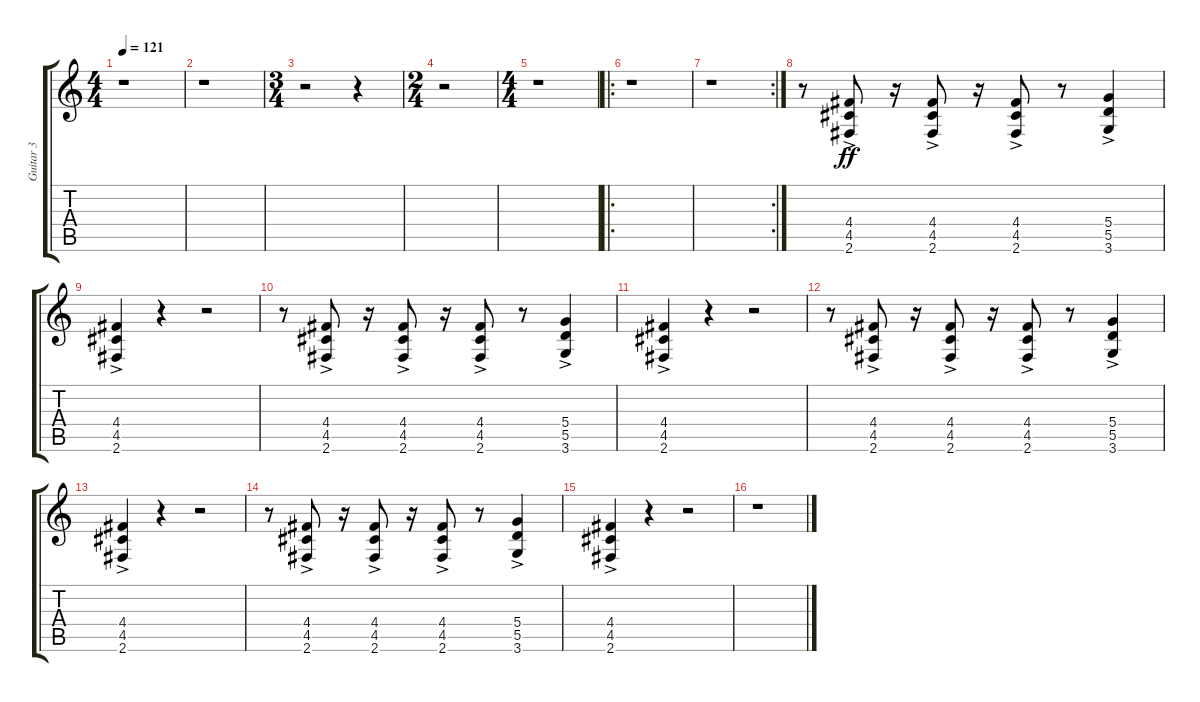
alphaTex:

\track ("Guitar 3" "Guitar 3") {instrument distortionguitar}
\staff {score tabs}
\tuning (E4 B3 G3 D3 A2 E2) {hide}
\ts (4 4)
\tempo 121
\clef g2
\ks c
r.1{dy ff} |
r.1 |
\ts (3 4)
r.2 r.4 |
\ts (2 4)
r.2 |
\ts (4 4)
r.1 |
\ro
r.1 |
\rc 2
r.1 |
r.8 (4.4{ac} 4.5{ac} 2.6{ac}).8 r.16 (4.4{ac} 4.5{ac} 2.6{ac}).8 r.16 (4.4{ac} 4.5{ac} 2.6{ac}).8 r.8 (5.4{ac} 5.5{ac} 3.6{ac}).4 |
(4.4{ac} 4.5{ac} 2.6{ac}).4 r.4 r.2 |
r.8 (4.4{ac} 4.5{ac} 2.6{ac}).8 r.16 (4.4{ac} 4.5{ac} 2.6{ac}).8 r.16 (4.4{ac} 4.5{ac} 2.6{ac}).8 r.8 (5.4{ac} 5.5{ac} 3.6{ac}).4 |
(4.4{ac} 4.5{ac} 2.6{ac}).4 r.4 r.2 |
r.8 (4.4{ac} 4.5{ac} 2.6{ac}).8 r.16 (4.4{ac} 4.5{ac} 2.6{ac}).8 r.16 (4.4{ac} 4.5{ac} 2.6{ac}).8 r.8 (5.4{ac} 5.5{ac} 3.6{ac}).4 |
(4.4{ac} 4.5{ac} 2.6{ac}).4 r.4 r.2 |
r.8 (4.4{ac} 4.5{ac} 2.6{ac}).8 r.16 (4.4{ac} 4.5{ac} 2.6{ac}).8 r.16 (4.4{ac} 4.5{ac} 2.6{ac}).8 r.8 (5.4{ac} 5.5{ac} 3.6{ac}).4 |
(4.4{ac} 4.5{ac} 2.6{ac}).4 r.4 r.2 |
r.1
